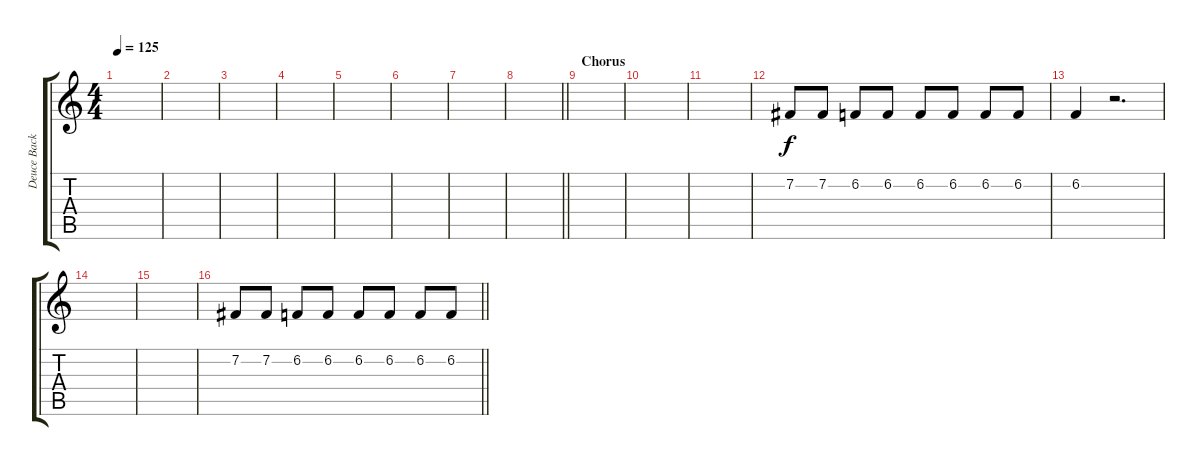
\track ("Deuce Backing Vocals" "Deuce Back") {instrument clarinet}
\staff {score tabs}
\tuning (E4 B3 G3 D3 A2 E2) {hide}
\ts (4 4)
\tempo 125
\clef g2
\ks c
|
|
|
|
|
|
|
\barLineRight lightlight
|
\section ("" "Chorus")
|
|
|
7.2.8 7.2.8 6.2.8 6.2.8 6.2.8 6.2.8 6.2.8 6.2.8 |
6.2.4 r.2{d} |
|
|
\barLineRight lightlight
7.2.8 7.2.8 6.2.8 6.2.8 6.2.8 6.2.8 6.2.8 6.2.8
